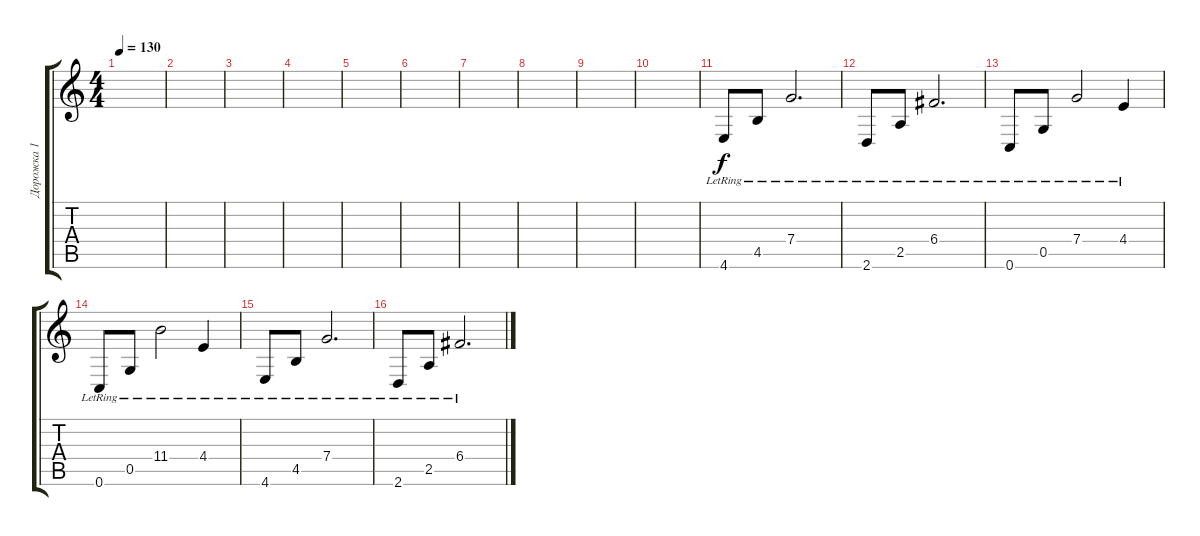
\track ("Дорожка 1" "Дорожка 1") {instrument acousticguitarsteel}
\staff {score tabs}
\tuning (D4 A3 F3 C3 G2 C2) {hide}
\ts (4 4)
\tempo 130
\clef g2
\ks c
|
|
|
|
|
|
|
|
|
|
4.6{lr}.8{dy f} 4.5{lr}.8 7.4{lr}.2{d} |
2.6{lr}.8 2.5{lr}.8 6.4{lr}.2{d} |
0.6{lr}.8 0.5{lr}.8 7.4{lr}.2 4.4{lr}.4 |
0.6{lr}.8 0.5{lr}.8 11.4{lr}.2 4.4{lr}.4 |
4.6{lr}.8 4.5{lr}.8 7.4{lr}.2{d} |
2.6{lr}.8 2.5{lr}.8 6.4{lr}.2{d}
